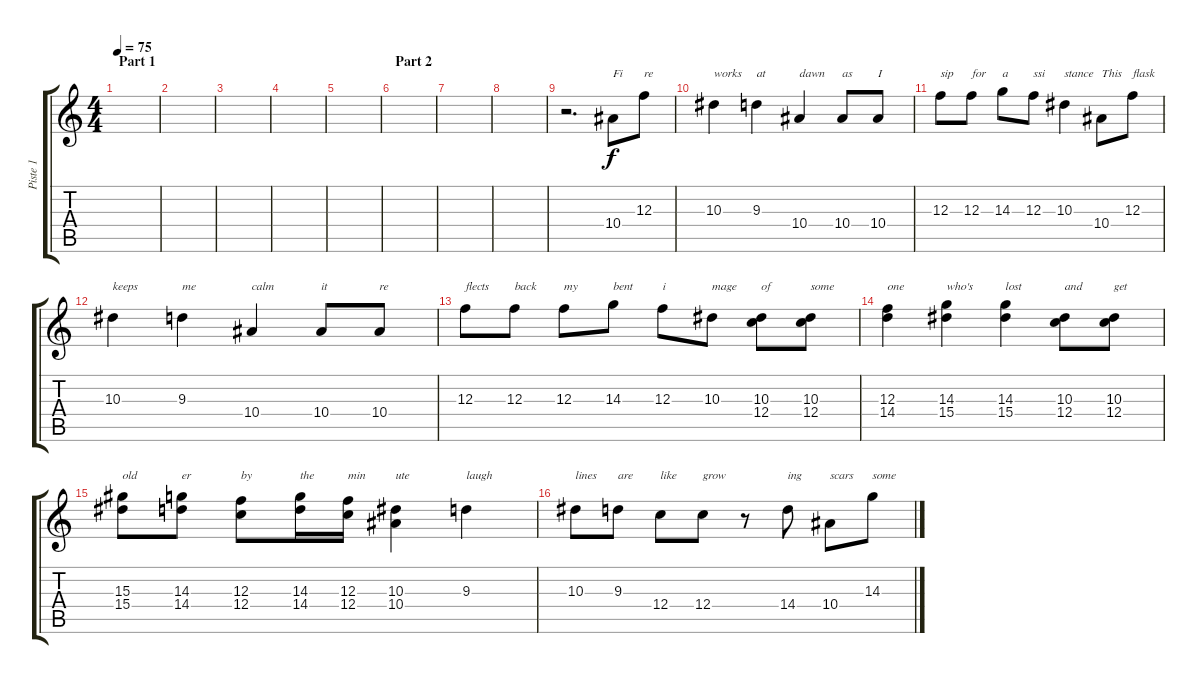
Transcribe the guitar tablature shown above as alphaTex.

\track ("Piste 1" "Piste 1") {instrument distortionguitar}
\staff {score tabs}
\tuning (D4 A3 F3 C3 G2 C2) {hide}
\ts (4 4)
\section ("" "Part 1")
\tempo 75
\clef g2
\ks c
|
|
|
|
|
\section ("" "Part 2")
|
|
|
r.2{d} 10.4.8{txt "Fi"} 12.3.8{txt "re"} |
10.3.4{txt "works"} 9.3.4{txt "at"} 10.4.4{txt "dawn"} 10.4.8{txt "as"} 10.4.8{txt "I"} |
12.3.8{txt "sip"} 12.3.8{txt "for"} 14.3.8{txt "a"} 12.3.8{txt "ssi"} 10.3.4{txt "stance"} 10.4.8{txt "This"} 12.3.8{txt "flask"} |
10.3.4{txt "keeps"} 9.3.4{txt "me"} 10.4.4{txt "calm"} 10.4.8{txt "it"} 10.4.8{txt "re"} |
12.3.8{txt "flects "} 12.3.8{txt "back"} 12.3.8{txt "my"} 14.3.8{txt "bent"} 12.3.8{txt "i"} 10.3.8{txt "mage"} (10.3 12.4).8{txt "of"} (10.3 12.4).8{txt "some"} |
(12.3 14.4).4{txt "one"} (14.3 15.4).4{txt "who's"} (14.3 15.4).4{txt "lost"} (10.3 12.4).8{txt "and"} (10.3 12.4).8{txt "get"} |
(15.3 15.4).8{txt "old"} (14.3 14.4).8{txt "er"} (12.3 12.4).8{txt "by"} (14.3 14.4).16{txt "the"} (12.3 12.4).16{txt "min"} (10.3 10.4).4{txt "ute"} 9.3.4{txt "laugh"} |
10.3.8{txt "lines"} 9.3.8{txt "are"} 12.4.8{txt "like"} 12.4.8{txt "grow"} r.8 14.4.8{txt "ing"} 10.4.8{txt "scars"} 14.3.8{txt "some"}
